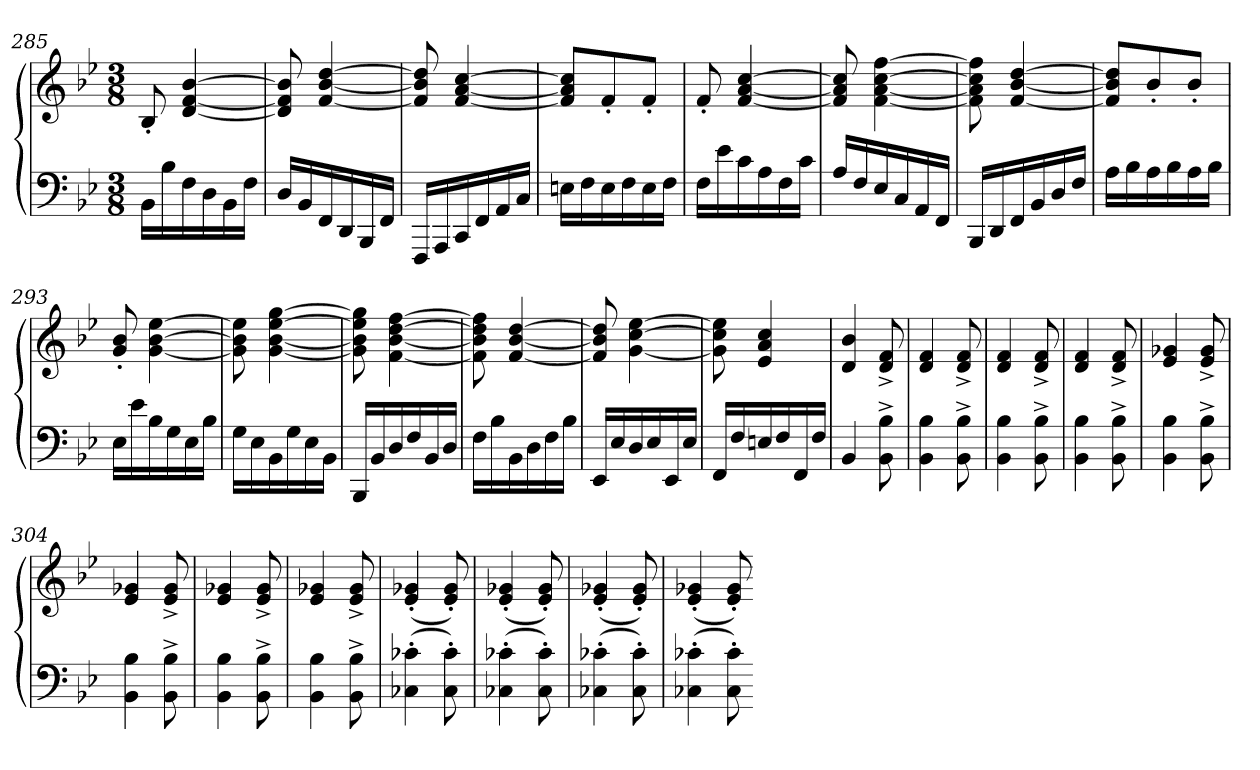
**kern	**kern
*part1	*part1
*staff2	*staff1
*clefF4	*clefG2
*k[b-e-]	*k[b-e-]
*B-:	*B-:
*M3/8	*M3/8
=285	=285
16BB-LL	8B-'
16B-	.
16F	[4d [4f [4b-
16D	.
16BB-	.
16FJJ	.
=286	=286
16DLL	8d] 8f] 8b-]
16BB-	.
16FF	[4f [4b- [4dd
16DD	.
16BBB-	.
16FFJJ	.
=287	=287
16FFFLL	8f] 8b-] 8dd]
16AAA	.
16CC	[4f [4a [4cc
16FF	.
16AA	.
16CJJ	.
=288	=288
16EnLL	8f] 8a] 8cc]L
16F	.
16E	8f'
16F	.
16E	8f'J
16FJJ	.
=289	=289
16FLL	8f'
16e-	.
16c	[4f [4a [4cc
16A	.
16F	.
16cJJ	.
=290	=290
16ALL	8f] 8a] 8cc]
16F	.
16E-	[4f [4a [4cc [4ff
16C	.
16AA	.
16FFJJ	.
=291	=291
16BBB-LL	8f] 8a] 8cc] 8ff]
16DD	.
16FF	[4f [4b- [4dd
16BB-	.
16D	.
16FJJ	.
=292	=292
16ALL	8f] 8b-] 8dd]L
16B-	.
16A	8b-'
16B-	.
16A	8b-'J
16B-JJ	.
=293	=293
16E-LL	8g' 8b-'
16e-	.
16B-	[4g [4b- [4ee-
16G	.
16E-	.
16B-JJ	.
=294	=294
16GLL	8g] 8b-] 8ee-]
16E-	.
16BB-	[4g [4b- [4ee- [4gg
16G	.
16E-	.
16BB-JJ	.
=295	=295
16BBB-LL	8g] 8b-] 8ee-] 8gg]
16BB-	.
16D	[4f [4b- [4dd [4ff
16F	.
16BB-	.
16DJJ	.
=296	=296
16FLL	8f] 8b-] 8dd] 8ff]
16B-	.
16BB-	[4f [4b- [4dd
16D	.
16F	.
16B-JJ	.
=297	=297
16EE-LL	8f] 8b-] 8dd]
16E-	.
16D	[4g [4cc [4ee-
16E-	.
16EE-	.
16E-JJ	.
=298	=298
16FFLL	8g] 8cc] 8ee-]
16F	.
16En	4e- 4a 4cc
16F	.
16FF	.
16FJJ	.
=299	=299
4BB-	4d 4b-
8BB-^ 8B-^	8d^ 8f^
=300	=300
4BB- 4B-	4d 4f
8BB-^ 8B-^	8d^ 8f^
=301	=301
4BB- 4B-	4d 4f
8BB-^ 8B-^	8d^ 8f^
=302	=302
4BB- 4B-	4d 4f
8BB-^ 8B-^	8d^ 8f^
=303	=303
4BB- 4B-	4e- 4g-X
8BB-^ 8B-^	8e-^ 8g-^
=304	=304
4BB- 4B-	4e- 4g-X
8BB-^ 8B-^	8e-^ 8g-^
=305	=305
4BB- 4B-	4e- 4g-X
8BB-^ 8B-^	8e-^ 8g-^
=306	=306
4BB- 4B-	4e- 4g-X
8BB-^ 8B-^	8e-^ 8g-^
=307	=307
(4C-X' 4c-X'	(4e-' 4g-X'
8C-' 8c-')	8e-' 8g-')
=308	=308
(4C-X' 4c-X'	(4e-' 4g-X'
8C-' 8c-')	8e-' 8g-')
=309	=309
(4C-X' 4c-X'	(4e-' 4g-X'
8C-' 8c-')	8e-' 8g-')
=310	=310
(4C-X' 4c-X'	(4e-' 4g-X'
8C-' 8c-')	8e-' 8g-')
=-	=-
*-	*-
